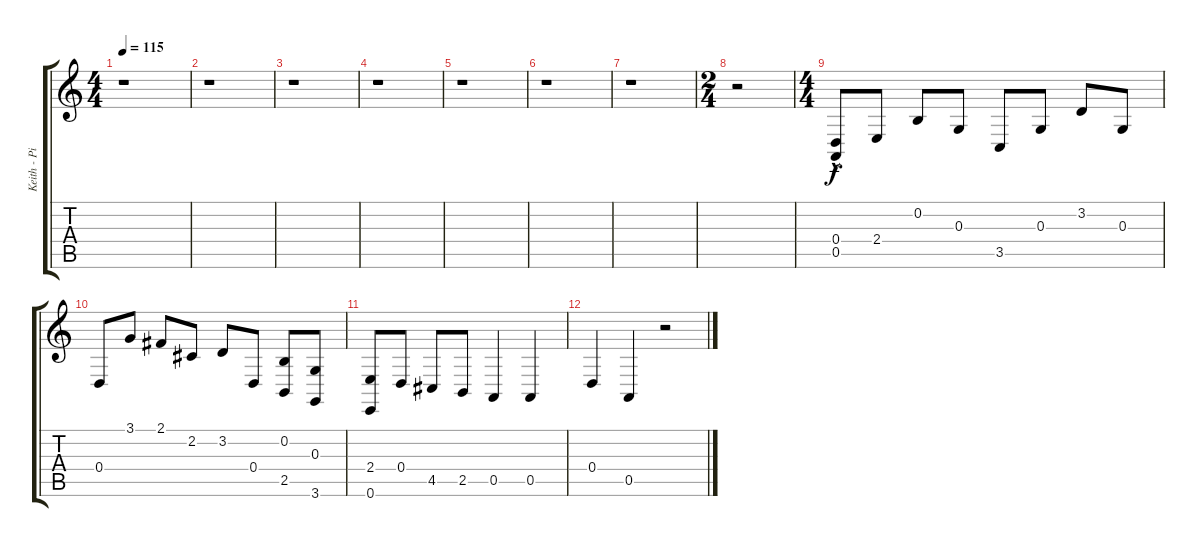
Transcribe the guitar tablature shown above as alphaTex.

\track ("Keith - Piano LH" "Keith - Pi") {instrument acousticgrandpiano}
\staff {score tabs}
\tuning (E4 B3 G3 D3 A2 E2) {hide}
\ts (4 4)
\tempo 115
\clef g2
\ks c
r.1{dy f} |
r.1 |
r.1 |
r.1 |
r.1 |
r.1 |
r.1 |
\ts (2 4)
r.2 |
\ts (4 4)
(0.4{hac} 0.5).8 2.4.8 0.2.8 0.3.8 3.5.8 0.3.8 3.2.8 0.3.8 |
0.4.8 3.1.8 2.1.8 2.2.8 3.2.8 0.4.8 (0.2 2.5).8 (0.3 3.6).8 |
(2.4 0.6).8 0.4.8 4.5.8 2.5.8 0.5.4 0.5.4 |
0.4.4 0.5.4 r.2
